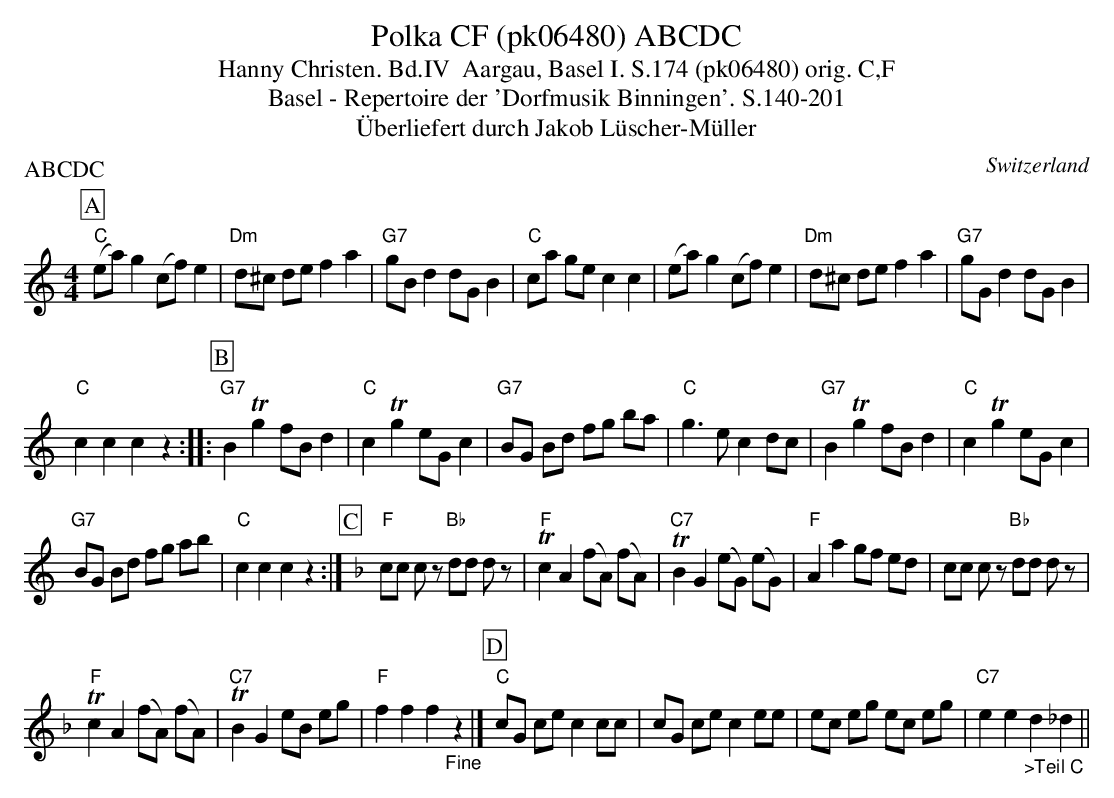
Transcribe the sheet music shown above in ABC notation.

X:1
T:Polka CF (pk06480) ABCDC
T:Hanny Christen. Bd.IV  Aargau, Basel I. S.174 (pk06480) orig. C,F
T: Basel - Repertoire der 'Dorfmusik Binningen'. S.140-201
T:Überliefert durch Jakob Lüscher-Müller
P:ABCDC
M:4/4
L:1/8
O:Switzerland
K:C major
[P:A] ("C"ea) g2(cf)e2 | "Dm"d^c de f2a2  | "G7"gB d2 dG B2 | "C"ca gec2c2 | (ea) g2(cf)e2 | "Dm"d^c de f2a2  | "G7"gG d2 dG B2 |
"C"c2c2c2z2 :: [P:B] "G7"B2Tg2 fBd2 | "C"c2Tg2eGc2 | "G7"BG Bd fg ba | "C"g3ec2dc | "G7"B2Tg2 fBd2 | "C"c2Tg2eGc2 |
"G7"BG Bd fg ab | "C"c2c2c2z2 :| [P:C] [K:F] "F"cc cz "Bb"dd dz | "F"Tc2A2 (fA) (fA) | "C7"TB2G2 (eG) (eG) | "F"A2a2 gf ed | cc cz "Bb"dd dz |
"F"Tc2A2 (fA) (fA) | "C7"TB2G2 eB eg | "F"f2f2f2"_Fine"z2 |] [P:D] "C"cG cec2cc | cG cec2ee | ec eg ec eg | "C7"e2e2"_>Teil C"d2_d2 ||
